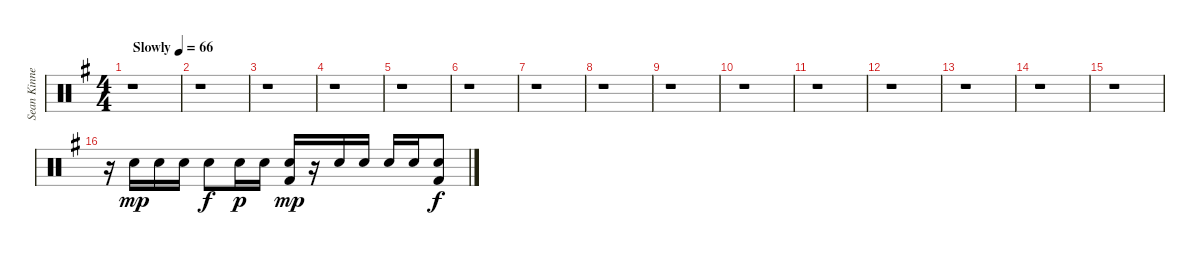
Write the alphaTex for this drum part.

\track ("Sean Kinney - Drums" "Sean Kinne") {instrument percussion}
\staff {score}
\articulation defaults
\ts (4 4)
\tempo (66 "Slowly")
\clef neutral
\ks eminor
r.1{dy mp} |
r.1 |
r.1 |
r.1 |
r.1 |
r.1 |
r.1 |
r.1 |
r.1 |
r.1 |
r.1 |
r.1 |
r.1 |
r.1 |
r.1 |
r.16 "Electric Snare (hit)".16 "Electric Snare (hit)".16 "Electric Snare (hit)".16 "Electric Snare (hit)".8{dy f} "Electric Snare (hit)".16{dy p} "Electric Snare (hit)".16 ("Electric Snare (hit)" "Kick (hit) 2").16{dy mp} r.16 "Electric Snare (hit)".16 "Electric Snare (hit)".16 "Electric Snare (hit)".16 "Electric Snare (hit)".16 ("Electric Snare (hit)" "Kick (hit) 2").8{dy f}
